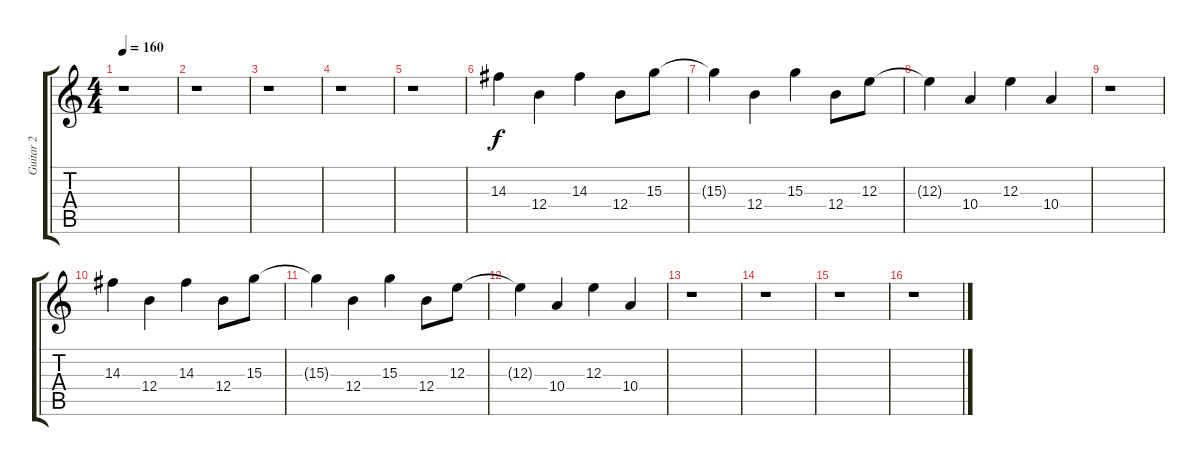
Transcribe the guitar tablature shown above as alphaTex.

\track ("Guitar 2" "Guitar 2") {instrument distortionguitar}
\staff {score tabs}
\tuning (Db4 Ab3 E3 B2 Gb2 B1) {hide}
\ts (4 4)
\tempo 160
\clef g2
\ks c
r.1{dy f} |
r.1 |
r.1 |
r.1 |
r.1 |
14.3.4 12.4.4 14.3.4 12.4.8 15.3.8 |
15.3{t}.4 12.4.4 15.3.4 12.4.8 12.3.8 |
12.3{t}.4 10.4.4 12.3.4 10.4.4 |
r.1 |
14.3.4 12.4.4 14.3.4 12.4.8 15.3.8 |
15.3{t}.4 12.4.4 15.3.4 12.4.8 12.3.8 |
12.3{t}.4 10.4.4 12.3.4 10.4.4 |
r.1 |
r.1 |
r.1 |
r.1
